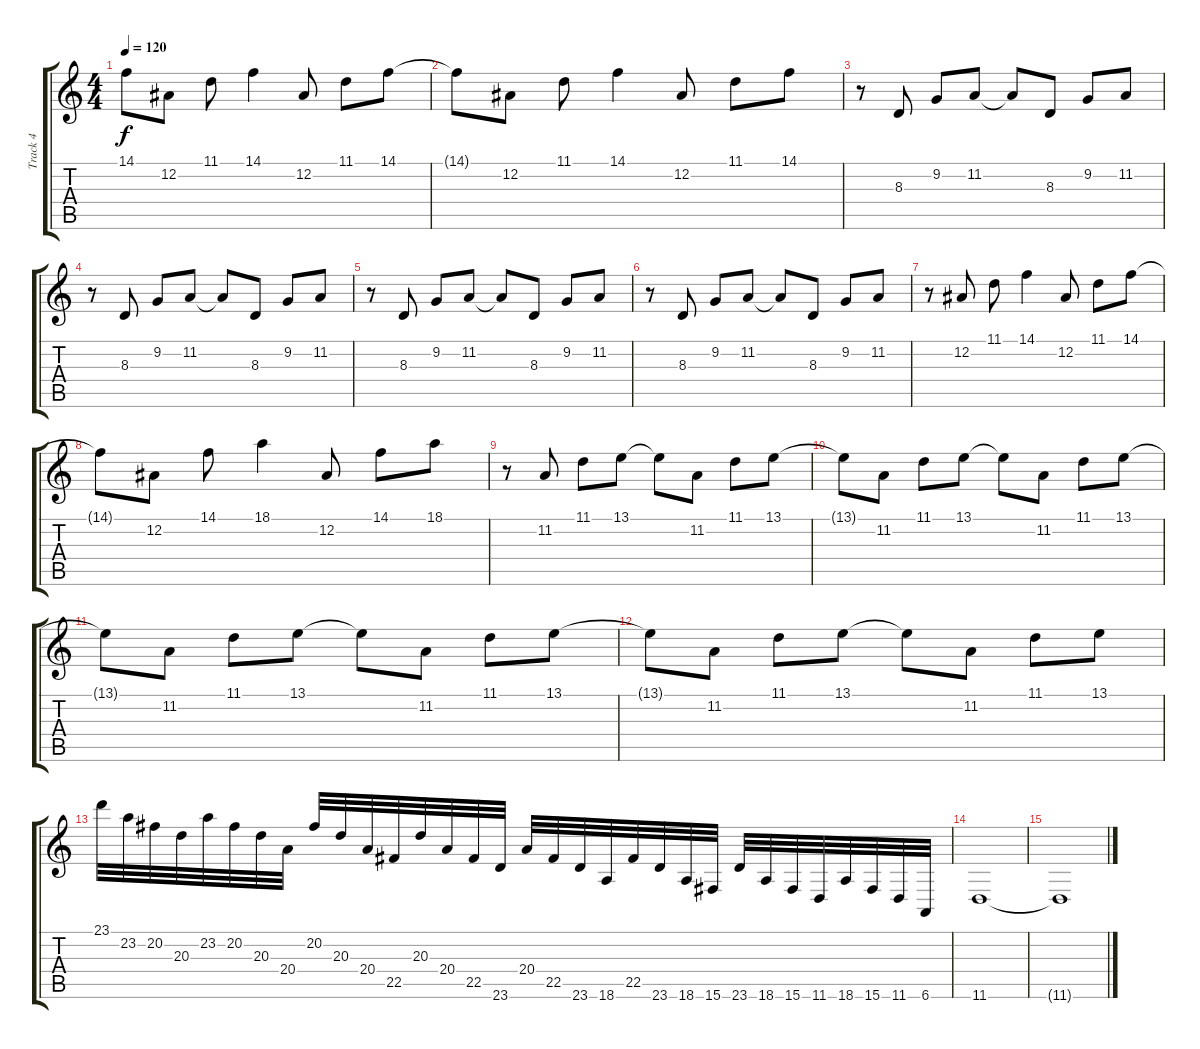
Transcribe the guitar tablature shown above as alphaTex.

\track ("Track 4" "Track 4") {instrument acousticgrandpiano}
\staff {score tabs}
\tuning (Eb4 Bb3 Gb3 Db3 Ab2 Eb2) {hide}
\ts (4 4)
\tempo 120
\clef g2
\ks c
14.1{t}.8{dy f} 12.2.8 11.1.8 14.1.4 12.2.8 11.1.8 14.1.8 |
14.1{t}.8 12.2.8 11.1.8 14.1.4 12.2.8 11.1.8 14.1.8 |
r.8 8.3.8 9.2.8 11.2.8 11.2{t}.8 8.3.8 9.2.8 11.2.8 |
r.8 8.3.8 9.2.8 11.2.8 11.2{t}.8 8.3.8 9.2.8 11.2.8 |
r.8 8.3.8 9.2.8 11.2.8 11.2{t}.8 8.3.8 9.2.8 11.2.8 |
r.8 8.3.8 9.2.8 11.2.8 11.2{t}.8 8.3.8 9.2.8 11.2.8 |
r.8 12.2.8 11.1.8 14.1.4 12.2.8 11.1.8 14.1.8 |
14.1{t}.8 12.2.8 14.1.8 18.1.4 12.2.8 14.1.8 18.1.8 |
r.8 11.2.8 11.1.8 13.1.8 13.1{t}.8 11.2.8 11.1.8 13.1.8 |
13.1{t}.8 11.2.8 11.1.8 13.1.8 13.1{t}.8 11.2.8 11.1.8 13.1.8 |
13.1{t}.8 11.2.8 11.1.8 13.1.8 13.1{t}.8 11.2.8 11.1.8 13.1.8 |
13.1{t}.8 11.2.8 11.1.8 13.1.8 13.1{t}.8 11.2.8 11.1.8 13.1.8 |
23.1.32 23.2.32 20.2.32 20.3.32 23.2.32 20.2.32 20.3.32 20.4.32 20.2.32 20.3.32 20.4.32 22.5.32 20.3.32 20.4.32 22.5.32 23.6.32 20.4.32 22.5.32 23.6.32 18.6.32 22.5.32 23.6.32 18.6.32 15.6.32 23.6.32 18.6.32 15.6.32 11.6.32 18.6.32 15.6.32 11.6.32 6.6.32 |
11.6.1 |
11.6{t}.1{volume 0}
